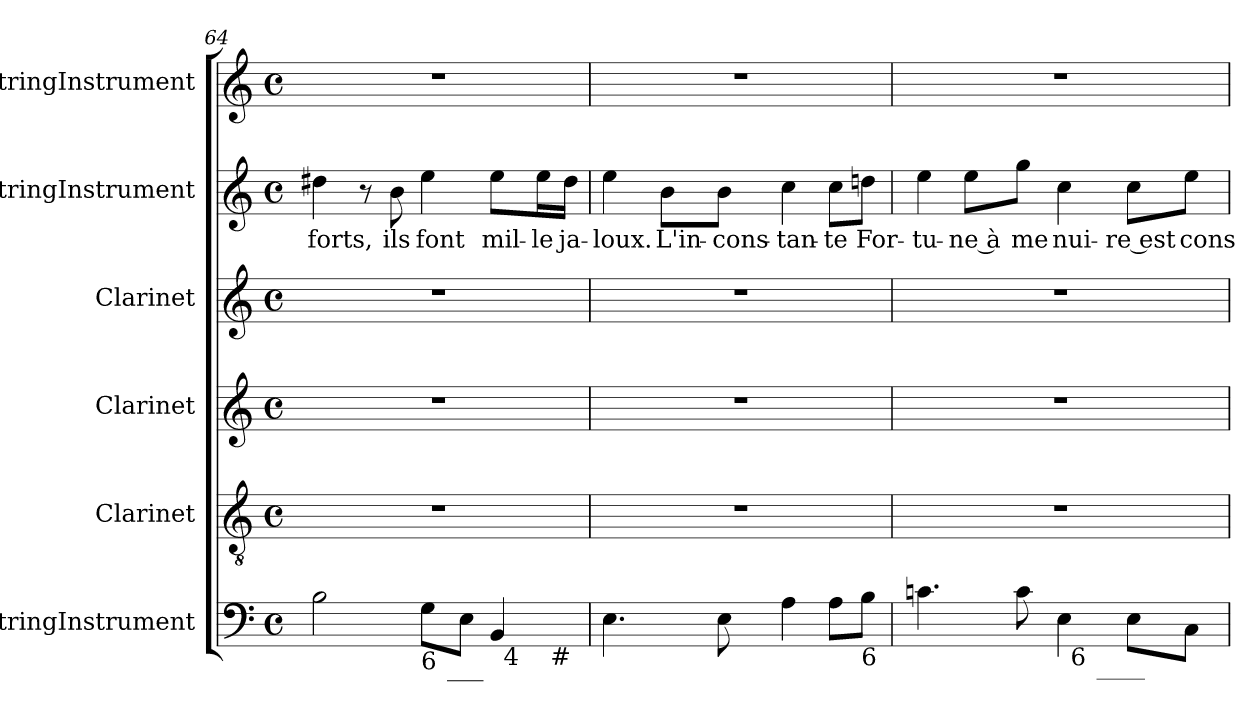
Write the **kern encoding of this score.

**kern	**kern	**kern	**kern	**kern	**text	**kern
*part6	*part5	*part4	*part3	*part2	*part2	*part1
*staff6	*staff5	*staff4	*staff3	*staff2	*staff2	*staff1
*I"StringInstrument	*I"Clarinet	*I"Clarinet	*I"Clarinet	*I"StringInstrument	*	*I"StringInstrument
*I'Str	*I'Cl	*I'Cl	*I'Cl	*I'Str	*	*I'Str
!!LO:LB:g=z
*clefF4	*clefGv2	*clefG2	*clefG2	*clefG2	*	*clefG2
*	*ITrd1c2	*ITrd1c2	*ITrd1c2	*	*	*
*k[]	*k[b-e-]	*k[b-e-]	*k[b-e-]	*k[]	*	*k[]
*C:	*B-:	*B-:	*B-:	*C:	*	*C:
*M4/4	*M4/4	*M4/4	*M4/4	*M4/4	*	*M4/4
*met(c)	*met(c)	*met(c)	*met(c)	*met(c)	*	*met(c)
=64	=64	=64	=64	=64	=64	=64
!LO:TX:b:t=#	!	!	!	!	!	!
*^	*	*	*	*	*	*
*	*^	*	*	*	*	*	*
*	*	*^	*	*	*	*	*	*
2B\	2ryy	2ryy	2ryy	1r	1r	1r	4dd#X\	-forts,	1r
.	.	.	.	.	.	.	8r	.	.
.	.	.	.	.	.	.	8b\	ils	.
!LO:TX:b:t=6	!	!	!	!	!	!	!	!	!
8G\L	16.ryy	4ryy	4ryy	.	.	.	4ee\	font	.
!	!LO:TX:b:t=___	!	!	!	!	!	!	!	!
.	4ryy	.	.	.	.	.	.	.	.
8E\J	.	.	.	.	.	.	.	.	.
4BB/	.	32ryy	8ryy	.	.	.	8ee\L	mil-	.
!	!	!LO:TX:b:t=4	!	!	!	!	!	!	!
.	.	8..ryy	.	.	.	.	.	.	.
.	8ryy	.	.	.	.	.	.	.	.
.	.	.	32ryy	.	.	.	16ee\L	-le	.
!	!	!	!LO:TX:b:t=#	!	!	!	!	!	!
.	.	.	16.ryy	.	.	.	.	.	.
.	.	.	.	.	.	.	16dd#\JJ	ja-	.
.	32ryy	.	.	.	.	.	.	.	.
*v	*v	*v	*v	*	*	*	*	*	*
=65	=65	=65	=65	=65	=65	=65
4.E\	1r	1r	1r	4ee\	-loux.	1r
.	.	.	.	8b\L	L'in-	.
8E\	.	.	.	8b\J	-cons-	.
4A\	.	.	.	4cc\	-tan-	.
8A\L	.	.	.	8cc\L	-te	.
!LO:TX:b:t=6	!	!	!	!	!	!
8B\J	.	.	.	8ddn\J	For-	.
=66	=66	=66	=66	=66	=66	=66
*^	*	*	*	*	*	*
*	*^	*	*	*	*	*	*
4.cn\	2ryy	2ryy	1r	1r	1r	4ee\	-tu-	1r
.	.	.	.	.	.	8ee\L	-ne à	.
8c\	.	.	.	.	.	8gg\J	me	.
4E\	32ryy	8ryy	.	.	.	4cc\	nui-	.
!	!LO:TX:b:t=6	!	!	!	!	!	!	!
.	4...ryy	.	.	.	.	.	.	.
!	!	!LO:TX:b:t=____	!	!	!	!	!	!
.	.	4.ryy	.	.	.	.	.	.
8E\L	.	.	.	.	.	8cc\L	-re est	.
8C\J	.	.	.	.	.	8ee\J	cons-	.
*v	*v	*v	*	*	*	*	*	*
=	=	=	=	=	=	=
*-	*-	*-	*-	*-	*-	*-
